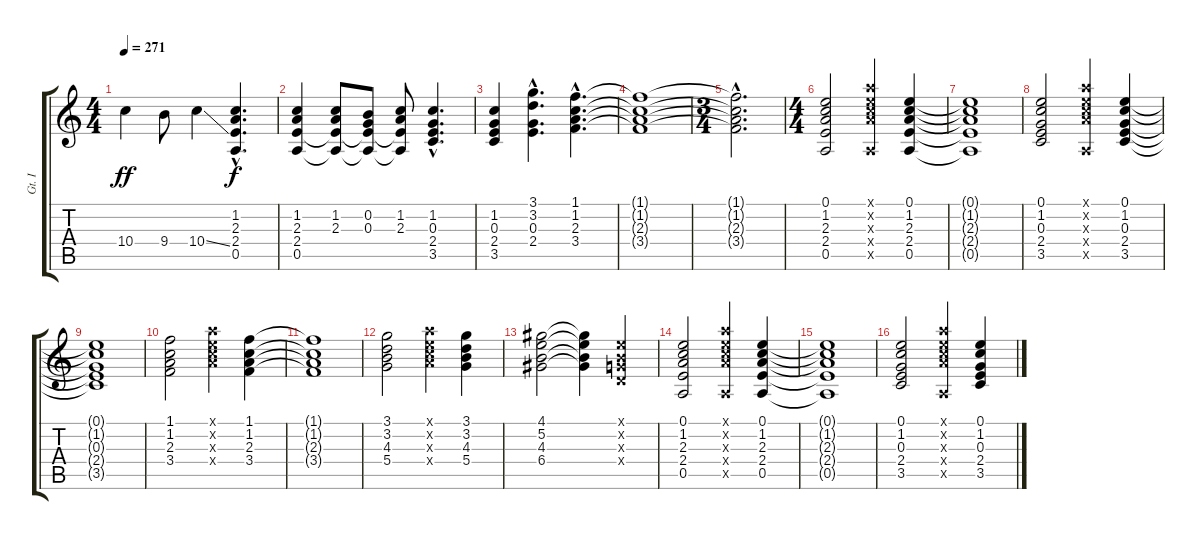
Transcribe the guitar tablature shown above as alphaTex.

\track ("Gt. I" "Gt. I") {instrument distortionguitar}
\staff {score tabs}
\tuning (E4 B3 G3 D3 A2 E2) {hide}
\ts (4 4)
\tempo 271
\clef g2
\ks c
10.4.4{dy ff} 9.4.8 10.4{ss}.4 (1.2{hac} 2.3{hac} 2.4{hac} 0.5{hac}).4{d dy f} |
(1.2 2.3 2.4 0.5).4 (1.2 2.3 2.4{t} 0.5{t}).8 (0.2 0.3 2.4{t} 0.5{t}).8 (1.2 2.3 2.4{t} 0.5{t}).8 (1.2{hac} 0.3{hac} 2.4{hac} 3.5{hac}).4{d} |
(1.2 0.3 2.4 3.5).4 (3.1{hac} 3.2{hac} 0.3{hac} 2.4{hac}).4{d} (1.1{hac} 1.2{hac} 2.3{hac} 3.4{hac}).4{d} |
(1.1{t} 1.2{t} 2.3{t} 3.4{t}).1 |
\ts (3 4)
(1.1{hac t} 1.2{hac t} 2.3{hac t} 3.4{hac t}).2{d} |
\ts (4 4)
(0.1 1.2 2.3 2.4 0.5).2 (5.1{x} 5.2{x} 5.3{x} 7.4{x} 0.5{x}).4 (0.1 1.2 2.3 2.4 0.5).4 |
(0.1{t} 1.2{t} 2.3{t} 2.4{t} 0.5{t}).1 |
(0.1 1.2 0.3 2.4 3.5).2 (5.1{x} 5.2{x} 5.3{x} 7.4{x} 0.5{x}).4 (0.1 1.2 0.3 2.4 3.5).4 |
(0.1{t} 1.2{t} 0.3{t} 2.4{t} 3.5{t}).1 |
(1.1 1.2 2.3 3.4).2 (5.1{x} 5.2{x} 5.3{x} 7.4{x}).4 (1.1 1.2 2.3 3.4).4 |
(1.1{t} 1.2{t} 2.3{t} 3.4{t}).1 |
(3.1 3.2 4.3 5.4).2 (5.1{x} 5.2{x} 5.3{x} 7.4{x}).4 (3.1 3.2 4.3 5.4).4 |
(4.1 5.2 4.3 6.4).2 (4.1{t} 5.2{t} 4.3{t} 6.4{t}).4 (0.1{x} 0.2{x} 0.3{x} 0.4{x}).4 |
(0.1 1.2 2.3 2.4 0.5).2 (5.1{x} 5.2{x} 5.3{x} 7.4{x} 0.5{x}).4 (0.1 1.2 2.3 2.4 0.5).4 |
(0.1{t} 1.2{t} 2.3{t} 2.4{t} 0.5{t}).1 |
(0.1 1.2 0.3 2.4 3.5).2 (5.1{x} 5.2{x} 5.3{x} 7.4{x} 0.5{x}).4 (0.1 1.2 0.3 2.4 3.5).4
